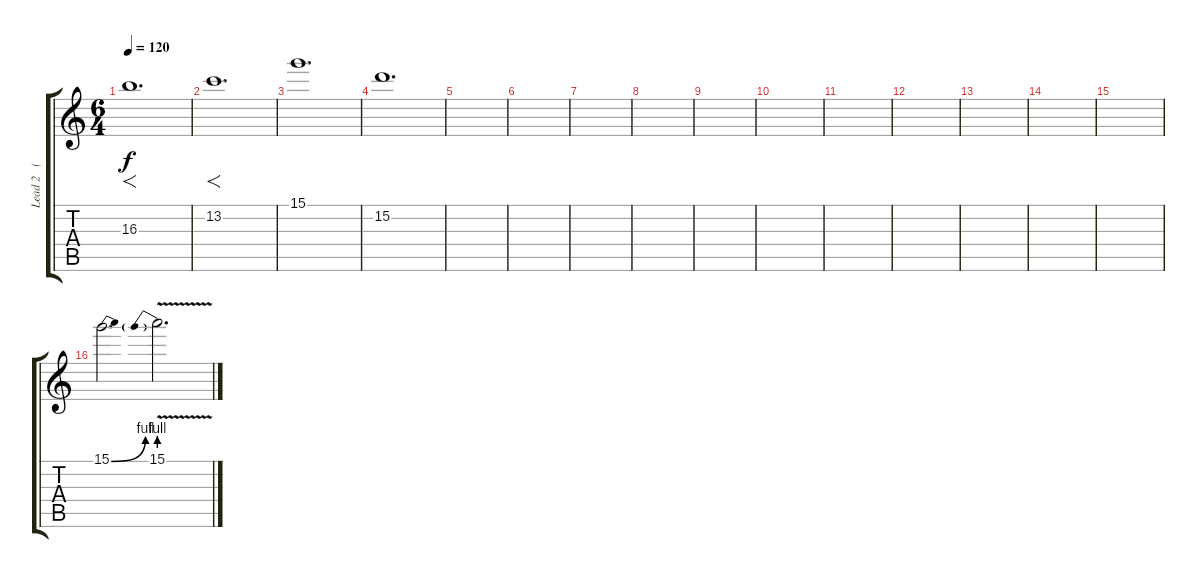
\track ("Lead 2   (Red)" "Lead 2   (") {instrument distortionguitar}
\staff {score tabs}
\tuning (E4 B3 G3 D3 A2 E2) {hide}
\ts (6 4)
\tempo 120
\clef g2
\ks c
16.3.1{f d dy f} |
13.2.1{f d} |
15.1.1{d} |
15.2.1{d} |
|
|
|
|
|
|
|
|
|
|
|
15.1{be (bend 0 0 60 4)}.2{d} 15.1{be (prebend 0 4 60 4) v}.2{d}
